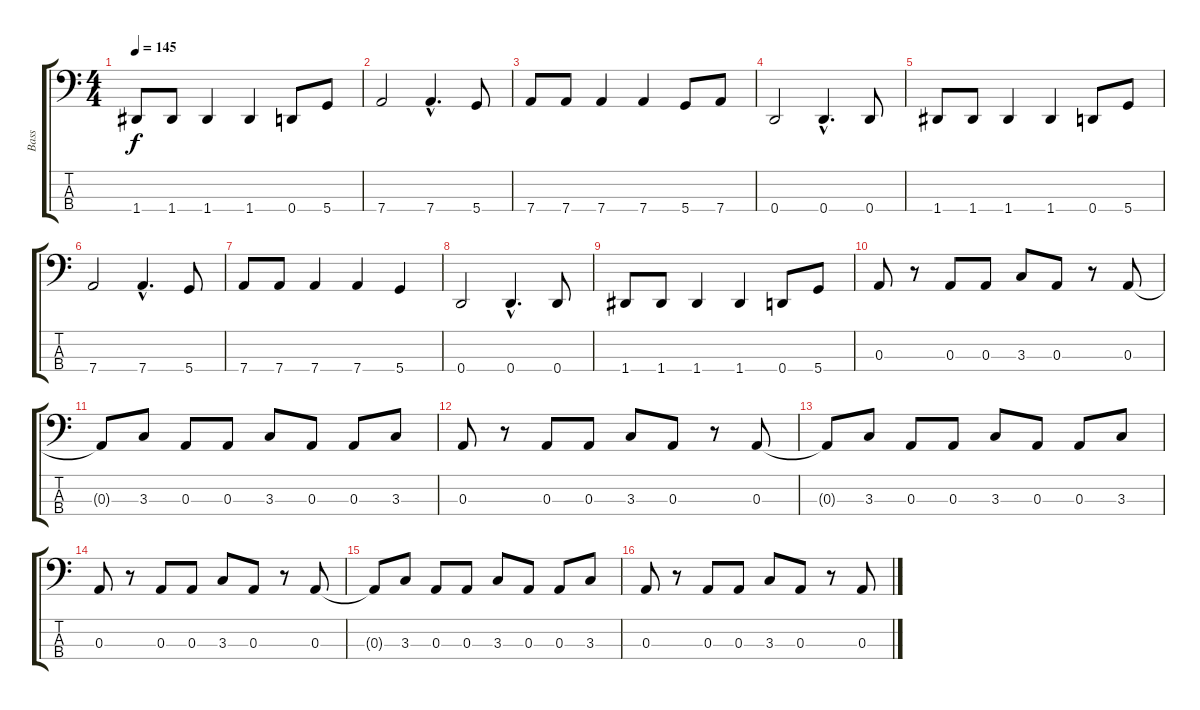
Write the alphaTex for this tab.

\track ("Bass" "Bass") {instrument electricbassfinger}
\staff {score tabs}
\tuning (G2 D2 A1 D1) {hide}
\ts (4 4)
\tempo 145
\clef f4
\ks c
1.4.8{dy f} 1.4.8 1.4.4 1.4.4 0.4.8 5.4.8 |
7.4.2 7.4{hac}.4{d} 5.4.8 |
7.4.8 7.4.8 7.4.4 7.4.4 5.4.8 7.4.8 |
0.4.2 0.4{hac}.4{d} 0.4.8 |
1.4.8 1.4.8 1.4.4 1.4.4 0.4.8 5.4.8 |
7.4.2 7.4{hac}.4{d} 5.4.8 |
7.4.8 7.4.8 7.4.4 7.4.4 5.4.4 |
0.4.2 0.4{hac}.4{d} 0.4.8 |
1.4.8 1.4.8 1.4.4 1.4.4 0.4.8 5.4.8 |
0.3.8 r.8 0.3.8 0.3.8 3.3.8 0.3.8 r.8 0.3.8 |
0.3{t}.8 3.3.8 0.3.8 0.3.8 3.3.8 0.3.8 0.3.8 3.3.8 |
0.3.8 r.8 0.3.8 0.3.8 3.3.8 0.3.8 r.8 0.3.8 |
0.3{t}.8 3.3.8 0.3.8 0.3.8 3.3.8 0.3.8 0.3.8 3.3.8 |
0.3.8 r.8 0.3.8 0.3.8 3.3.8 0.3.8 r.8 0.3.8 |
0.3{t}.8 3.3.8 0.3.8 0.3.8 3.3.8 0.3.8 0.3.8 3.3.8 |
0.3.8 r.8 0.3.8 0.3.8 3.3.8 0.3.8 r.8 0.3.8
